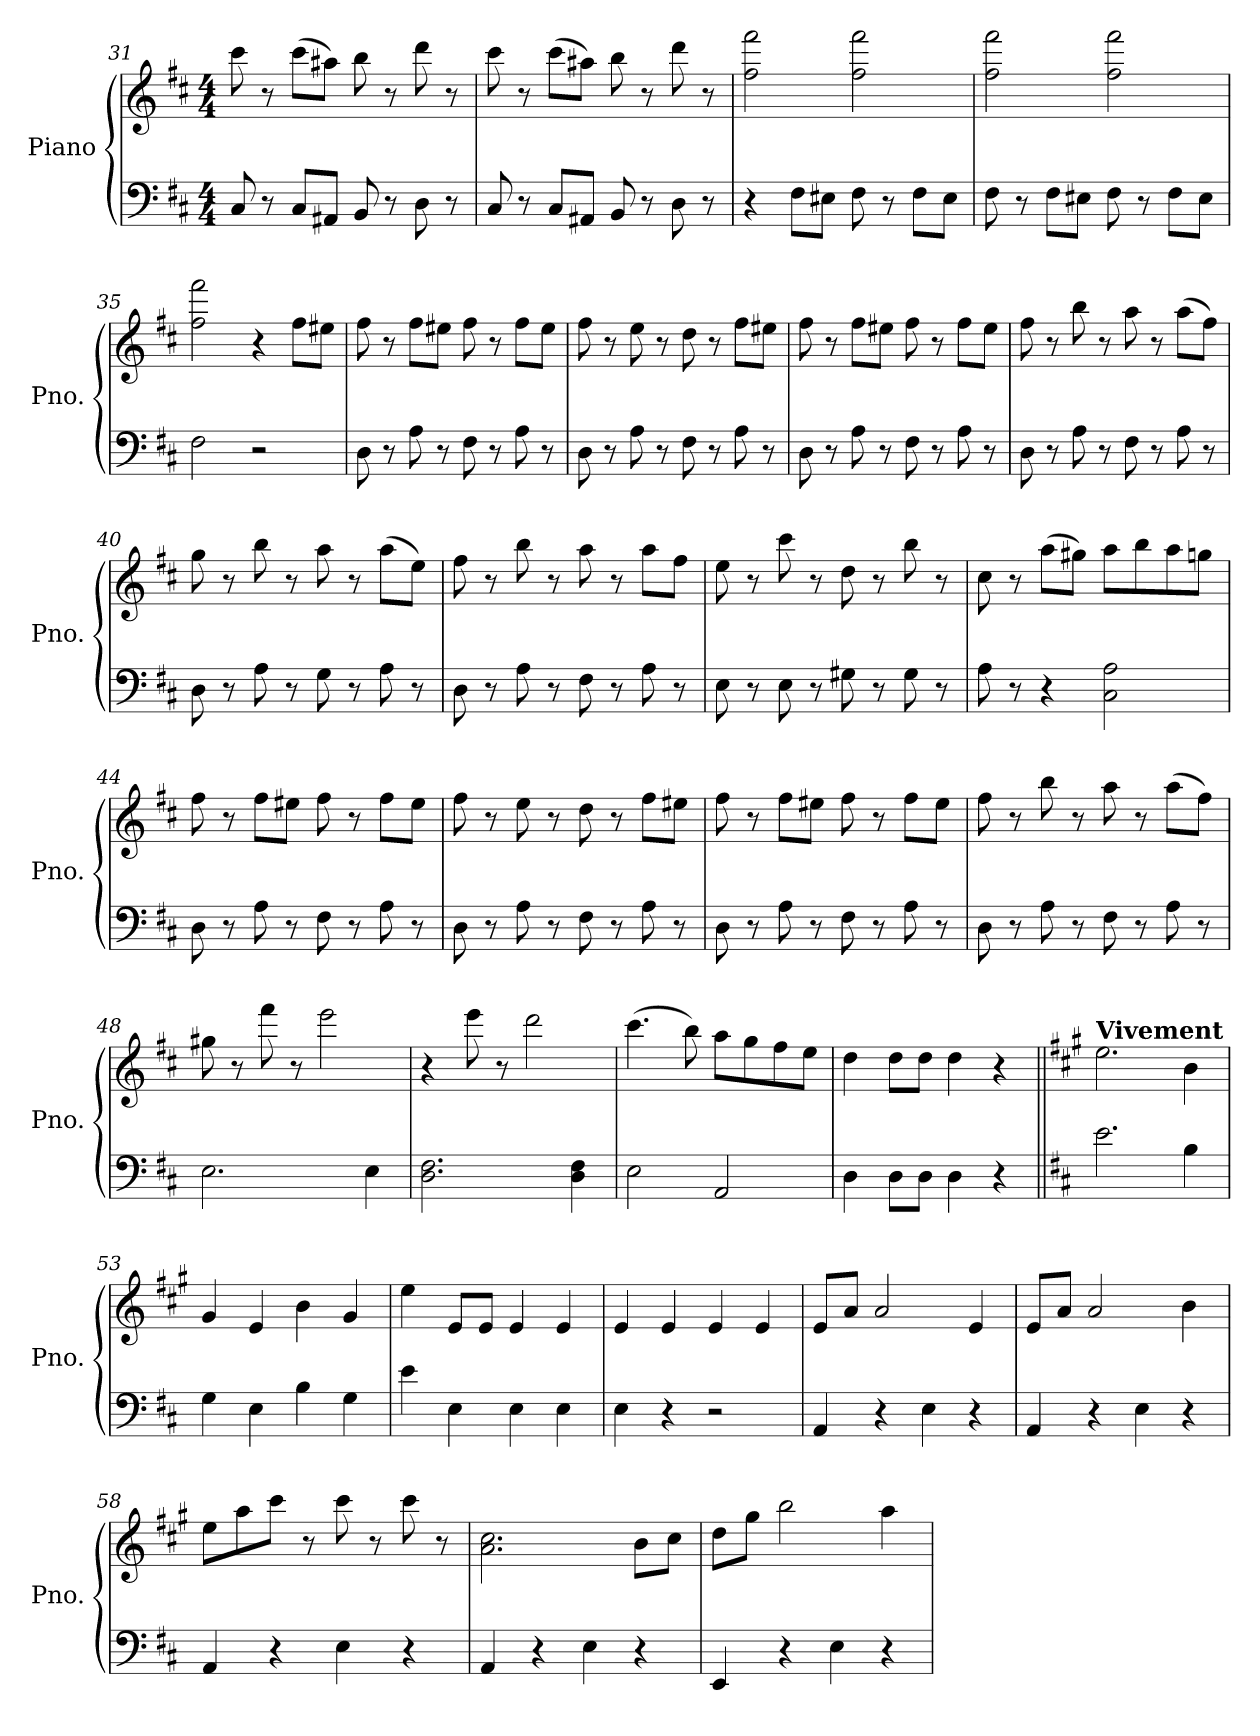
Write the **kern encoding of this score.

**kern	**kern
*part1	*part1
*staff2	*staff1
*I"Piano	*
*I'Pno.	*
*clefF4	*clefG2
*k[f#c#]	*k[f#c#]
*M4/4	*M4/4
=31	=31
8C#/	8ccc#\
8r	8r
8C#/L	(>8ccc#\L
8AA#X/J	8aa#X\J)
8BB/	8bb\
8r	8r
8D\	8ddd\
8r	8r
!!LO:LB:g=z
=32	=32
8C#/	8ccc#\
8r	8r
8C#/L	(>8ccc#\L
8AA#X/J	8aa#X\J)
8BB/	8bb\
8r	8r
8D\	8ddd\
8r	8r
=33	=33
4r	2ff#\ 2fff#\
8F#\L	.
8E#X\J	.
8F#\	2ff#\ 2fff#\
8r	.
8F#\L	.
8E#\J	.
=34	=34
8F#\	2ff#\ 2fff#\
8r	.
8F#\L	.
8E#X\J	.
8F#\	2ff#\ 2fff#\
8r	.
8F#\L	.
8E#\J	.
=35	=35
2F#\	2ff#\ 2fff#\
2r	4r
.	8ff#\L
.	8ee#X\J
=36	=36
8D\	8ff#\
8r	8r
8A\	8ff#\L
8r	8ee#X\J
8F#\	8ff#\
8r	8r
8A\	8ff#\L
8r	8ee#\J
!!LO:LB:g=z
=37	=37
8D\	8ff#\
8r	8r
8A\	8ee\
8r	8r
8F#\	8dd\
8r	8r
8A\	8ff#\L
8r	8ee#X\J
=38	=38
8D\	8ff#\
8r	8r
8A\	8ff#\L
8r	8ee#X\J
8F#\	8ff#\
8r	8r
8A\	8ff#\L
8r	8ee#\J
=39	=39
8D\	8ff#\
8r	8r
8A\	8bb\
8r	8r
8F#\	8aa\
8r	8r
8A\	(>8aa\L
8r	8ff#\J)
=40	=40
8D\	8gg\
8r	8r
8A\	8bb\
8r	8r
8G\	8aa\
8r	8r
8A\	(>8aa\L
8r	8ee\J)
=41	=41
8D\	8ff#\
8r	8r
8A\	8bb\
8r	8r
8F#\	8aa\
8r	8r
8A\	8aa\L
8r	8ff#\J
!!LO:LB:g=z
=42	=42
8E\	8ee\
8r	8r
8E\	8ccc#\
8r	8r
8G#X\	8dd\
8r	8r
8G#\	8bb\
8r	8r
=43	=43
8A\	8cc#\
8r	8r
4r	(>8aa\L
.	8gg#X\J)
2C#\ 2A\	8aa\L
.	8bb\
.	8aa\
.	8ggn\J
=44	=44
8D\	8ff#\
8r	8r
8A\	8ff#\L
8r	8ee#X\J
8F#\	8ff#\
8r	8r
8A\	8ff#\L
8r	8ee#\J
=45	=45
8D\	8ff#\
8r	8r
8A\	8ee\
8r	8r
8F#\	8dd\
8r	8r
8A\	8ff#\L
8r	8ee#X\J
!!LO:LB:g=z
=46	=46
8D\	8ff#\
8r	8r
8A\	8ff#\L
8r	8ee#X\J
8F#\	8ff#\
8r	8r
8A\	8ff#\L
8r	8ee#\J
=47	=47
8D\	8ff#\
8r	8r
8A\	8bb\
8r	8r
8F#\	8aa\
8r	8r
8A\	(>8aa\L
8r	8ff#\J)
=48	=48
2.E\	8gg#X\
.	8r
.	8fff#\
.	8r
.	2eee\
4E\	.
=49	=49
2.D\ 2.F#\	4r
.	8eee\
.	8r
.	2ddd\
4D\ 4F#\	.
=50	=50
2E\	(>4.ccc#\
.	8bb\)
2AA/	8aa\L
.	8gg\
.	8ff#\
.	8ee\J
!!LO:PB:g=z
=51	=51
4D\	4dd\
8D\L	8dd\L
8D\J	8dd\J
4D\	4dd\
4r	4r
=52||	=52||
*	*k[f#c#g#]
!	!LO:TX:a:B:t=Vivement
2.e\	2.ee\
4B\	4b\
=53	=53
4G\	4g#/
4E\	4e/
4B\	4b\
4G\	4g#/
=54	=54
4e\	4ee\
4E\	8e/L
.	8e/J
4E\	4e/
4E\	4e/
=55	=55
4E\	4e/
4r	4e/
2r	4e/
.	4e/
=56	=56
4AA/	8e/L
.	8a/J
4r	2a/
4E\	.
4r	4e/
=57	=57
4AA/	8e/L
.	8a/J
4r	2a/
4E\	.
4r	4b\
!!LO:LB:g=z
=58	=58
4AA/	8ee\L
.	8aa\
4r	8ccc#\J
.	8r
4E\	8ccc#\
.	8r
4r	8ccc#\
.	8r
=59	=59
4AA/	2.a\ 2.cc#\
4r	.
4E\	.
4r	8b\L
.	8cc#\J
=60	=60
4EE/	8dd\L
.	8gg#\J
4r	2bb\
4E\	.
4r	4aa\
=	=
*-	*-
